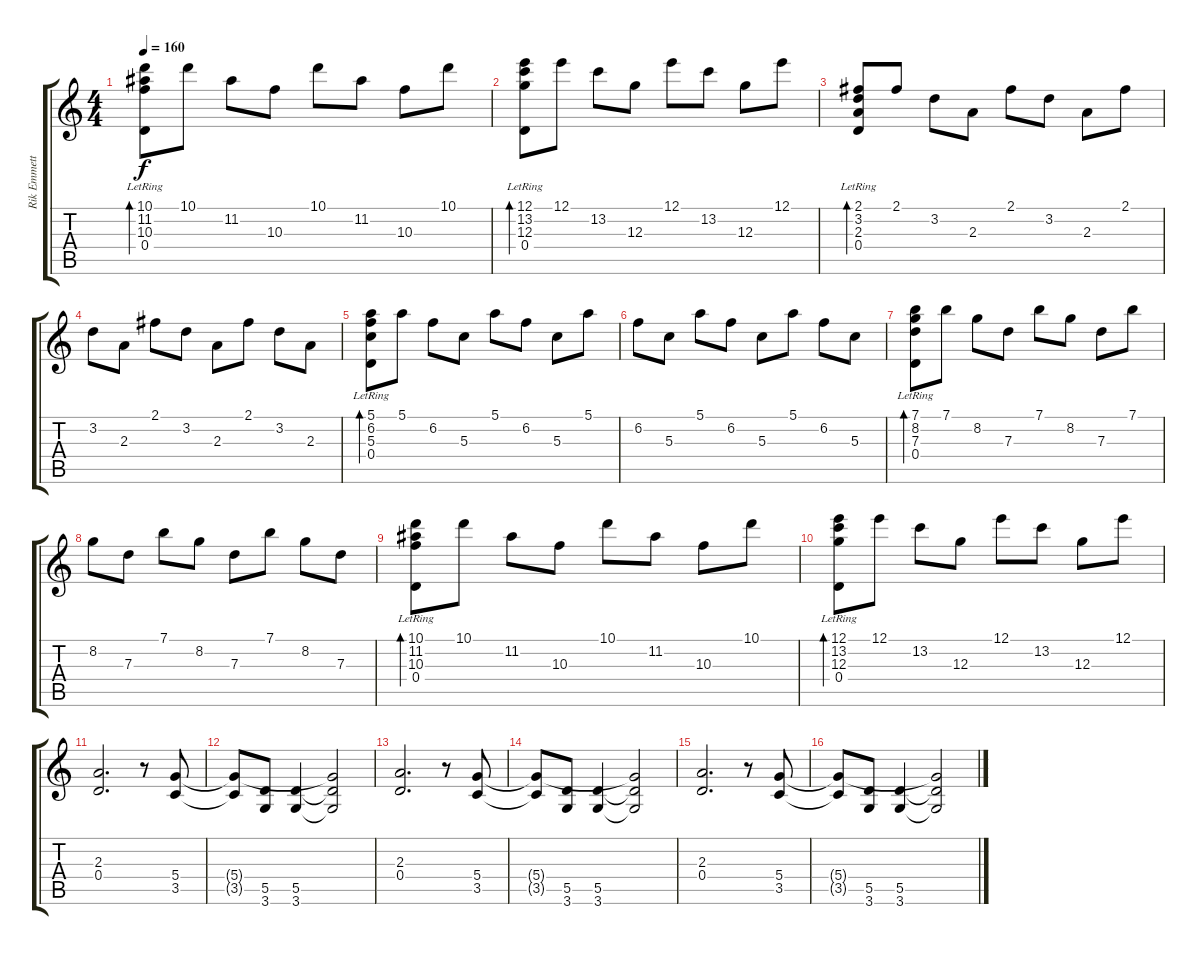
\track ("Rik Emmett- Rythm  Guitars" "Rik Emmett") {instrument acousticguitarsteel}
\staff {score tabs}
\tuning (E4 B3 G3 D3 A2 E2) {hide}
\ts (4 4)
\tempo 160
\clef g2
\ks c
(10.1{lr} 11.2{lr} 10.3{lr} 0.4{lr}).8{bd 240 dy f} 10.1.8 11.2.8 10.3.8 10.1.8 11.2.8 10.3.8 10.1.8 |
(12.1{lr} 13.2{lr} 12.3{lr} 0.4{lr}).8{bd 240} 12.1.8 13.2.8 12.3.8 12.1.8 13.2.8 12.3.8 12.1.8 |
(2.1{lr} 3.2{lr} 2.3{lr} 0.4).8{bd 240} 2.1.8 3.2.8 2.3.8 2.1.8 3.2.8 2.3.8 2.1.8 |
3.2.8 2.3.8 2.1.8 3.2.8 2.3.8 2.1.8 3.2.8 2.3.8 |
(5.1{lr} 6.2{lr} 5.3{lr} 0.4{lr}).8{bd 240} 5.1.8 6.2.8 5.3.8 5.1.8 6.2.8 5.3.8 5.1.8 |
6.2.8 5.3.8 5.1.8 6.2.8 5.3.8 5.1.8 6.2.8 5.3.8 |
(7.1{lr} 8.2{lr} 7.3{lr} 0.4{lr}).8{bd 240} 7.1.8 8.2.8 7.3.8 7.1.8 8.2.8 7.3.8 7.1.8 |
8.2.8 7.3.8 7.1.8 8.2.8 7.3.8 7.1.8 8.2.8 7.3.8 |
(10.1{lr} 11.2{lr} 10.3{lr} 0.4{lr}).8{bd 240} 10.1.8 11.2.8 10.3.8 10.1.8 11.2.8 10.3.8 10.1.8 |
(12.1{lr} 13.2{lr} 12.3{lr} 0.4{lr}).8{bd 240} 12.1.8 13.2.8 12.3.8 12.1.8 13.2.8 12.3.8 12.1.8 |
(2.3 0.4).2{d} r.8 (5.4 3.5).8 |
(5.4{t} 3.5{t}).8 (5.5 3.6).8 (5.5 3.6).4 (5.4{t} 5.5{t} 3.6{t}).2 |
(2.3 0.4).2{d} r.8 (5.4 3.5).8 |
(5.4{t} 3.5{t}).8 (5.5 3.6).8 (5.5 3.6).4 (5.4{t} 5.5{t} 3.6{t}).2 |
(2.3 0.4).2{d} r.8 (5.4 3.5).8 |
(5.4{t} 3.5{t}).8 (5.5 3.6).8 (5.5 3.6).4 (5.4{t} 5.5{t} 3.6{t}).2
